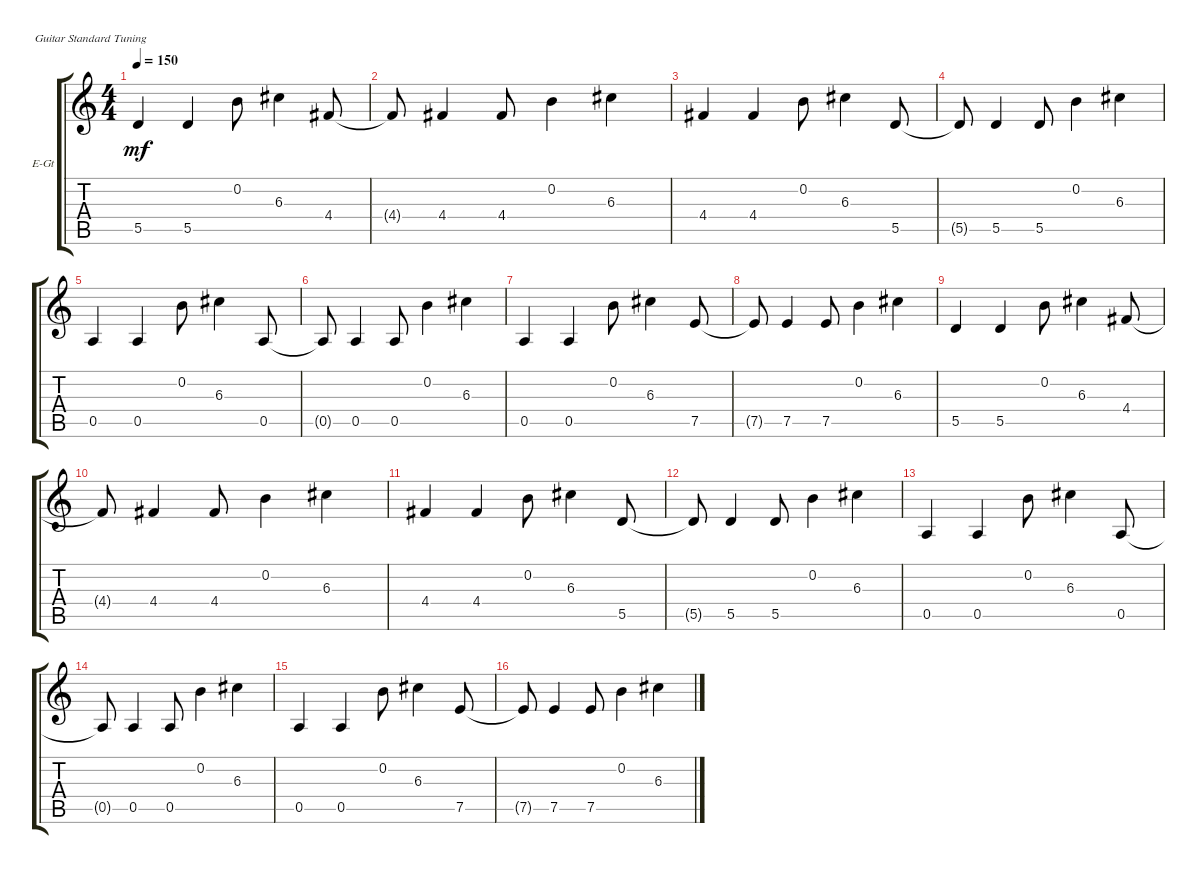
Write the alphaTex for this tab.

\defaultSystemsLayout 4
\bracketExtendMode groupsimilarinstruments
\firstSystemTrackNameOrientation horizontal
\otherSystemsTrackNameOrientation horizontal
\track ("Electric Guitar" "E-Gt") {instrument electricguitarclean}
\staff {score tabs}
\tuning (E4 B3 G3 D3 A2 E2)
\ts (4 4)
\tempo 150
\clef g2
\ks c
5.5.4{dy mf instrument electricguitarclean} 5.5.4 0.2.8 6.3.4 4.4.8 |
4.4{t}.8 4.4.4 4.4.8 0.2.4 6.3.4 |
4.4.4 4.4.4 0.2.8 6.3.4 5.5.8 |
5.5{t}.8 5.5.4 5.5.8 0.2.4 6.3.4 |
0.5.4 0.5.4 0.2.8 6.3.4 0.5.8 |
0.5{t}.8 0.5.4 0.5.8 0.2.4 6.3.4 |
0.5.4 0.5.4 0.2.8 6.3.4 7.5.8 |
7.5{t}.8 7.5.4 7.5.8 0.2.4 6.3.4 |
5.5.4 5.5.4 0.2.8 6.3.4 4.4.8 |
4.4{t}.8 4.4.4 4.4.8 0.2.4 6.3.4 |
4.4.4 4.4.4 0.2.8 6.3.4 5.5.8 |
5.5{t}.8 5.5.4 5.5.8 0.2.4 6.3.4 |
0.5.4 0.5.4 0.2.8 6.3.4 0.5.8 |
0.5{t}.8 0.5.4 0.5.8 0.2.4 6.3.4 |
0.5.4 0.5.4 0.2.8 6.3.4 7.5.8 |
7.5{t}.8 7.5.4 7.5.8 0.2.4 6.3.4
